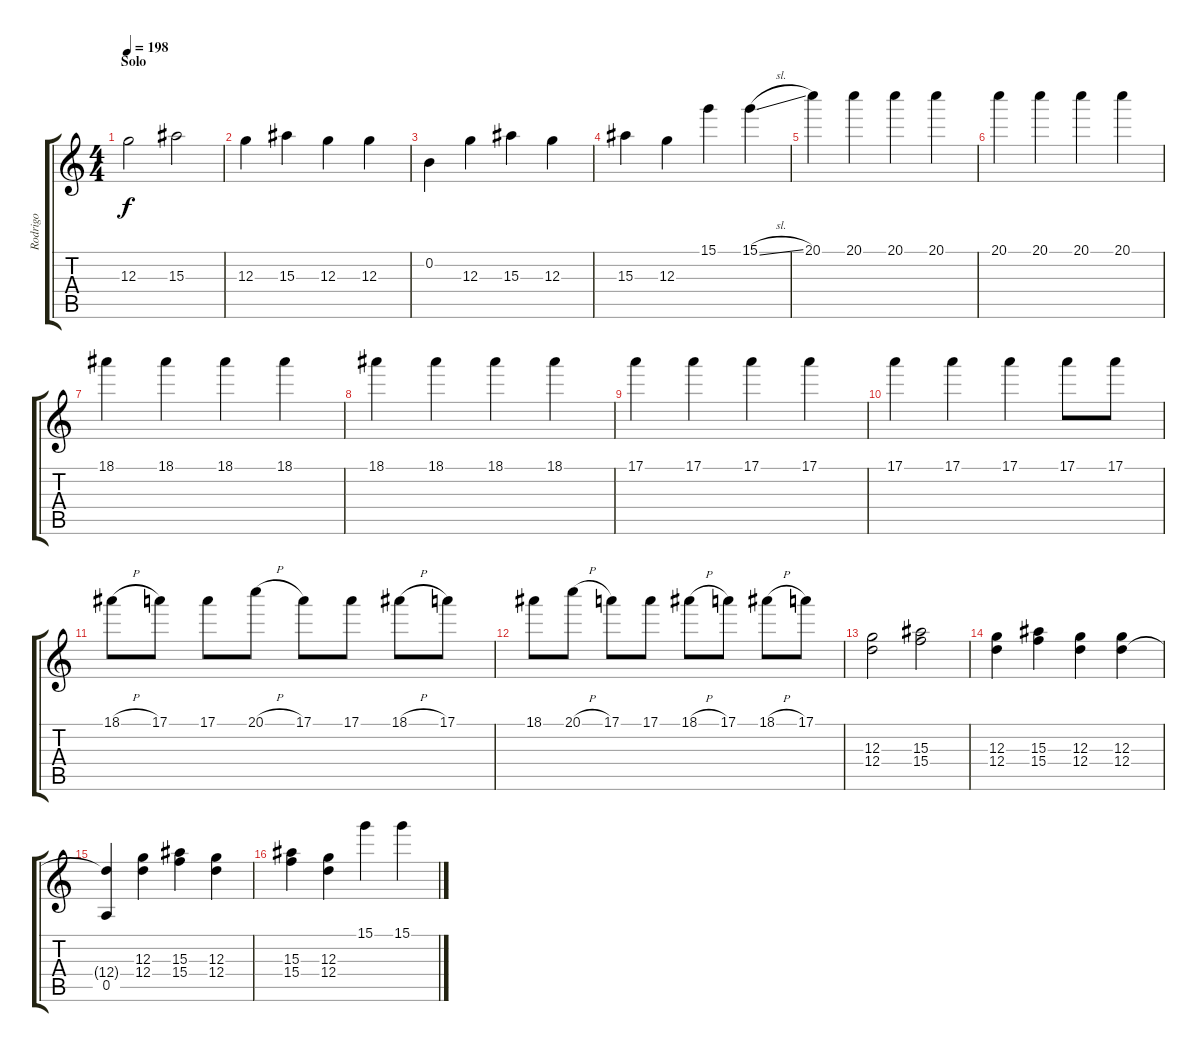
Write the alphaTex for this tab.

\track ("Rodrigo" "Rodrigo") {instrument overdrivenguitar}
\staff {score tabs}
\tuning (E4 B3 G3 D3 A2 E2) {hide}
\ts (4 4)
\section ("" "Solo")
\tempo 198
\clef g2
\ks c
12.3.2{dy f} 15.3.2 |
12.3.4 15.3.4 12.3.4 12.3.4 |
0.2.4 12.3.4 15.3.4 12.3.4 |
15.3.4 12.3.4 15.1.4 15.1{sl}.4 |
20.1.4 20.1.4 20.1.4 20.1.4 |
20.1.4 20.1.4 20.1.4 20.1.4 |
18.1.4 18.1.4 18.1.4 18.1.4 |
18.1.4 18.1.4 18.1.4 18.1.4 |
17.1.4 17.1.4 17.1.4 17.1.4 |
17.1.4 17.1.4 17.1.4 17.1.8 17.1.8 |
18.1{h}.8 17.1.8 17.1.8 20.1{h}.8 17.1.8 17.1.8 18.1{h}.8 17.1.8 |
18.1.8 20.1{h}.8 17.1.8 17.1.8 18.1{h}.8 17.1.8 18.1{h}.8 17.1.8 |
(12.3 12.4).2 (15.3 15.4).2 |
(12.3 12.4).4 (15.3 15.4).4 (12.3 12.4).4 (12.3 12.4).4 |
(12.4{t} 0.5).4 (12.3 12.4).4 (15.3 15.4).4 (12.3 12.4).4 |
(15.3 15.4).4 (12.3 12.4).4 15.1.4 15.1{sl}.4
